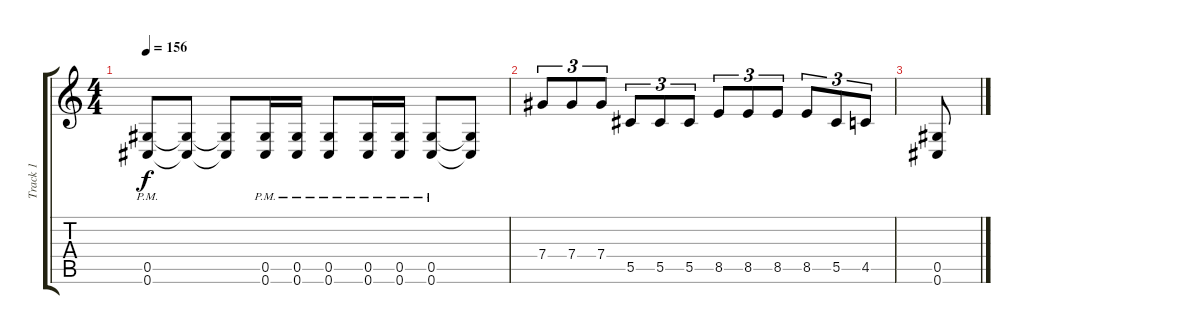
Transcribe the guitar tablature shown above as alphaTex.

\track ("Track 1" "Track 1") {instrument distortionguitar}
\staff {score tabs}
\tuning (Eb4 Bb3 Gb3 Db3 Ab2 Db2) {hide}
\ts (4 4)
\tempo 156
\clef g2
\ks c
(0.5{pm} 0.6{pm}).8{dy f} (0.5{t} 0.6{t}).8 (0.5{t} 0.6{t}).8 (0.5{pm} 0.6{pm}).16 (0.5{pm} 0.6{pm}).16 (0.5{pm} 0.6{pm}).8 (0.5{pm} 0.6{pm}).16 (0.5{pm} 0.6{pm}).16 (0.5{pm} 0.6{pm}).8 (0.5{t} 0.6{t}).8 |
7.4.8{tu (3 2)} 7.4.8{tu (3 2)} 7.4.8{tu (3 2)} 5.5.8{tu (3 2)} 5.5.8{tu (3 2)} 5.5.8{tu (3 2)} 8.5.8{tu (3 2)} 8.5.8{tu (3 2)} 8.5.8{tu (3 2)} 8.5.8{tu (3 2)} 5.5.8{tu (3 2)} 4.5.8{tu (3 2)} |
(0.5 0.6).8
